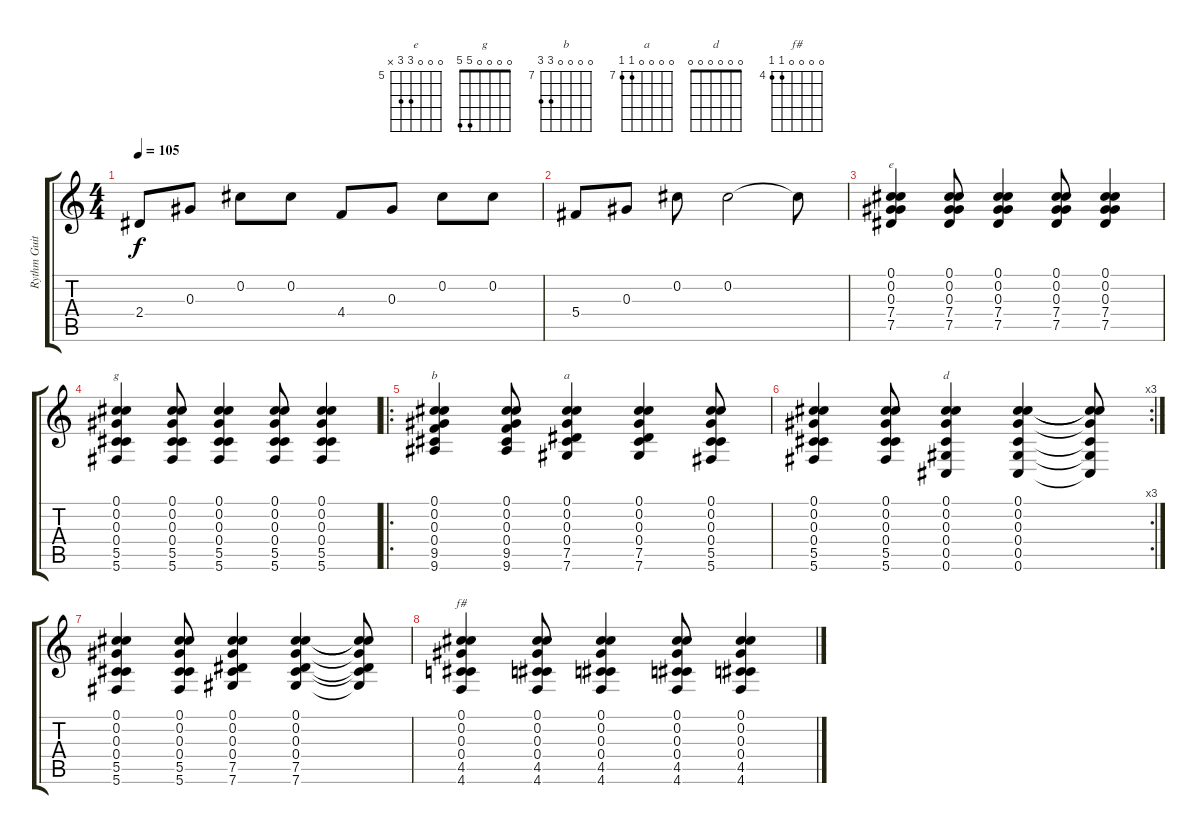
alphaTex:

\track ("Rythm Guitar" "Rythm Guit") {instrument acousticguitarsteel}
\staff {score tabs}
\tuning (Db4 Db4 Ab3 Db3 Ab2 Db2) {hide}
\chord ("e" 0 0 0 7 7 x) {firstfret 5}
\chord ("g" 0 0 0 0 5 5)
\chord ("b" 0 0 0 0 9 9) {firstfret 7}
\chord ("a" 0 0 0 0 7 7) {firstfret 7}
\chord ("d" 0 0 0 0 0 0)
\chord ("f#" 0 0 0 0 4 4) {firstfret 4}
\ts (4 4)
\tempo 105
\clef g2
\ks c
2.4.8{dy f} 0.3.8 0.2.8 0.2.8 4.4.8 0.3.8 0.2.8 0.2.8 |
5.4.8 0.3.8 0.2.8 0.2.2 0.2{t}.8 |
(0.1 0.2 0.3 7.4 7.5).4{ch "e"} (0.1 0.2 0.3 7.4 7.5).8 (0.1 0.2 0.3 7.4 7.5).4 (0.1 0.2 0.3 7.4 7.5).8 (0.1 0.2 0.3 7.4 7.5).4 |
(0.1 0.2 0.3 0.4 5.5 5.6).4{ch "g"} (0.1 0.2 0.3 0.4 5.5 5.6).8 (0.1 0.2 0.3 0.4 5.5 5.6).4 (0.1 0.2 0.3 0.4 5.5 5.6).8 (0.1 0.2 0.3 0.4 5.5 5.6).4 |
\ro
(0.1 0.2 0.3 0.4 9.5 9.6).4{ch "b"} (0.1 0.2 0.3 0.4 9.5 9.6).8 (0.1 0.2 0.3 0.4 7.5 7.6).4{ch "a"} (0.1 0.2 0.3 0.4 7.5 7.6).4 (0.1 0.2 0.3 0.4 5.5 5.6).8 |
\rc 3
(0.1 0.2 0.3 0.4 5.5 5.6).4 (0.1 0.2 0.3 0.4 5.5 5.6).8 (0.1 0.2 0.3 0.4 0.5 0.6).4{ch "d"} (0.1 0.2 0.3 0.4 0.5 0.6).4 (0.1{t} 0.2{t} 0.3{t} 0.4{t} 0.5{t} 0.6{t}).8 |
(0.1 0.2 0.3 0.4 5.5 5.6).4 (0.1 0.2 0.3 0.4 5.5 5.6).8 (0.1 0.2 0.3 0.4 7.5 7.6).4 (0.1 0.2 0.3 0.4 7.5 7.6).4 (0.1{t} 0.2{t} 0.3{t} 0.4{t} 7.5{t} 7.6{t}).8 |
(0.1 0.2 0.3 0.4 4.5 4.6).4{ch "f#"} (0.1 0.2 0.3 0.4 4.5 4.6).8 (0.1 0.2 0.3 0.4 4.5 4.6).4 (0.1 0.2 0.3 0.4 4.5 4.6).8 (0.1 0.2 0.3 0.4 4.5 4.6).4
